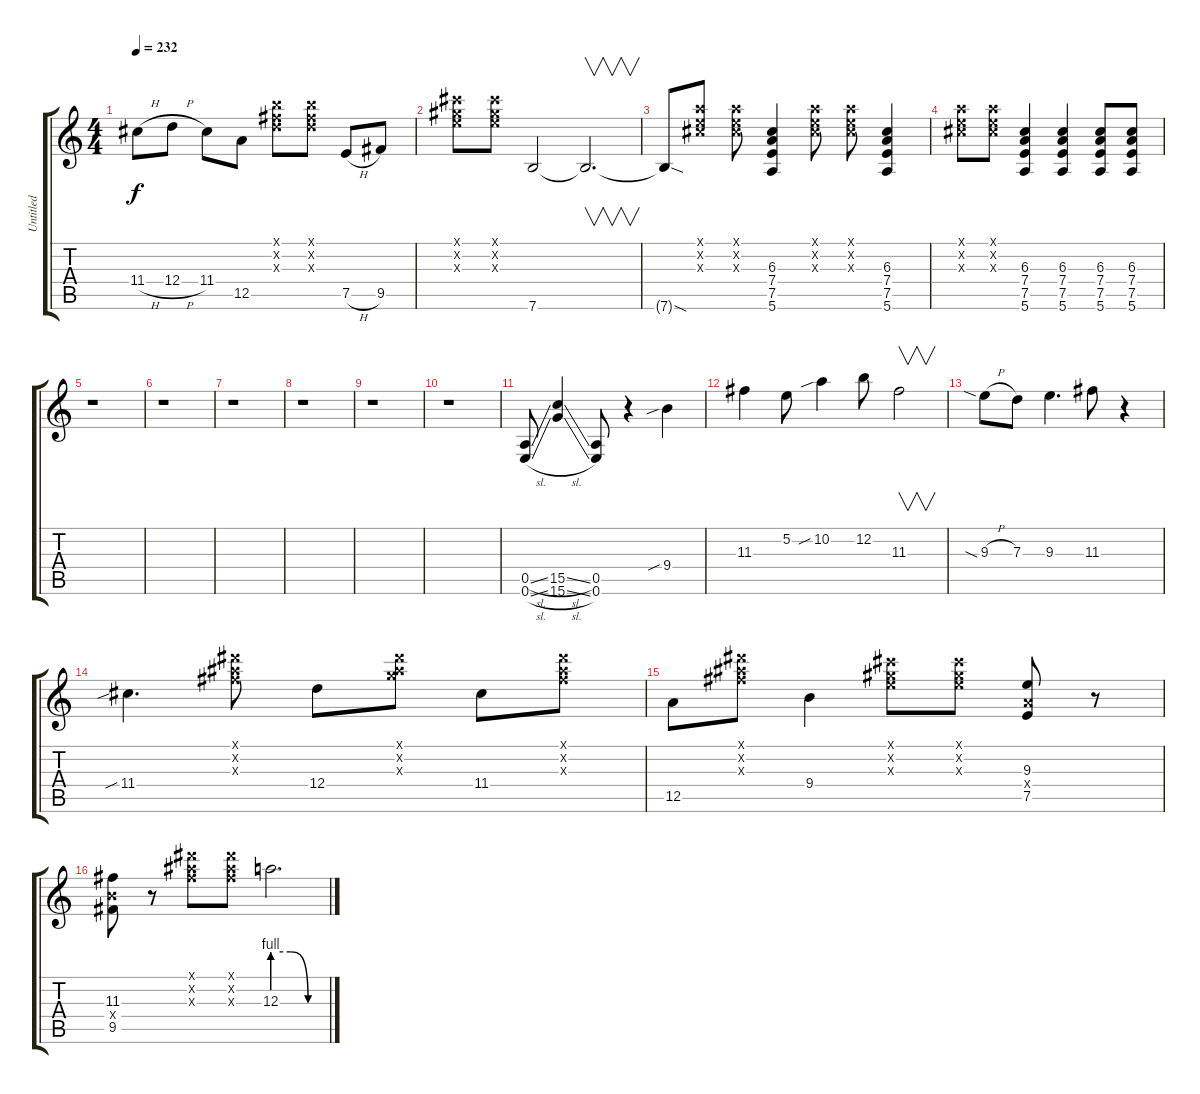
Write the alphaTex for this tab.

\track ("Untitled" "Untitled") {instrument distortionguitar}
\staff {score tabs}
\tuning (E4 B3 G3 D3 A2 E2) {hide}
\ts (4 4)
\tempo 232
\clef g2
\ks c
11.4{h}.8{dy f} 12.4{h}.8 11.4.8 12.5.8 (7.1{x} 7.2{x} 7.3{x}).8 (7.1{x} 7.2{x} 7.3{x}).8 7.5{h}.8 9.5.8 |
(9.1{x} 9.2{x} 9.3{x}).8 (9.1{x} 9.2{x} 9.3{x}).8 7.6.2 7.6{t}.2{v d} |
7.6{sod t}.8 (5.1{x} 5.2{x} 6.3{x}).8 (5.1{x} 5.2{x} 6.3{x}).8 (6.3 7.4 7.5 5.6).4 (5.1{x} 5.2{x} 6.3{x}).8 (5.1{x} 5.2{x} 6.3{x}).8 (6.3 7.4 7.5 5.6).4 |
(5.1{x} 5.2{x} 6.3{x}).8 (5.1{x} 5.2{x} 6.3{x}).8 (6.3 7.4 7.5 5.6).4 (6.3 7.4 7.5 5.6).4 (6.3 7.4 7.5 5.6).8 (6.3 7.4 7.5 5.6).8 |
r.1 |
r.1 |
r.1 |
r.1 |
r.1 |
r.1 |
(0.5{sl} 0.6{sl}).8 (15.5{sl} 15.6{sl}).4 (0.5 0.6).8 r.4 9.4{sib}.4 |
11.3.4 5.2.8 10.2{sib}.4 12.2.8 11.3.2{v} |
9.3{sia h}.8 7.3.8 9.3.4{d} 11.3.8 r.4 |
11.4{sib}.4{d} (11.1{x} 11.2{x} 11.3{x}).8 12.4.8 (11.1{x} 11.2{x} 12.3{x}).8 11.4.8 (11.1{x} 11.2{x} 11.3{x}).8 |
12.5.8 (11.1{x} 11.2{x} 11.3{x}).8 9.4.4 (9.1{x} 9.2{x} 9.3{x}).8 (9.1{x} 9.2{x} 9.3{x}).8 (9.3 7.4{x} 7.5).8 r.8 |
(11.3 9.4{x} 9.5).8 r.8 (11.1{x} 11.2{x} 11.3{x}).8 (11.1{x} 11.2{x} 11.3{x}).8 12.3{be (custom 0 4 20 4 40 0 60 0)}.2{d}
